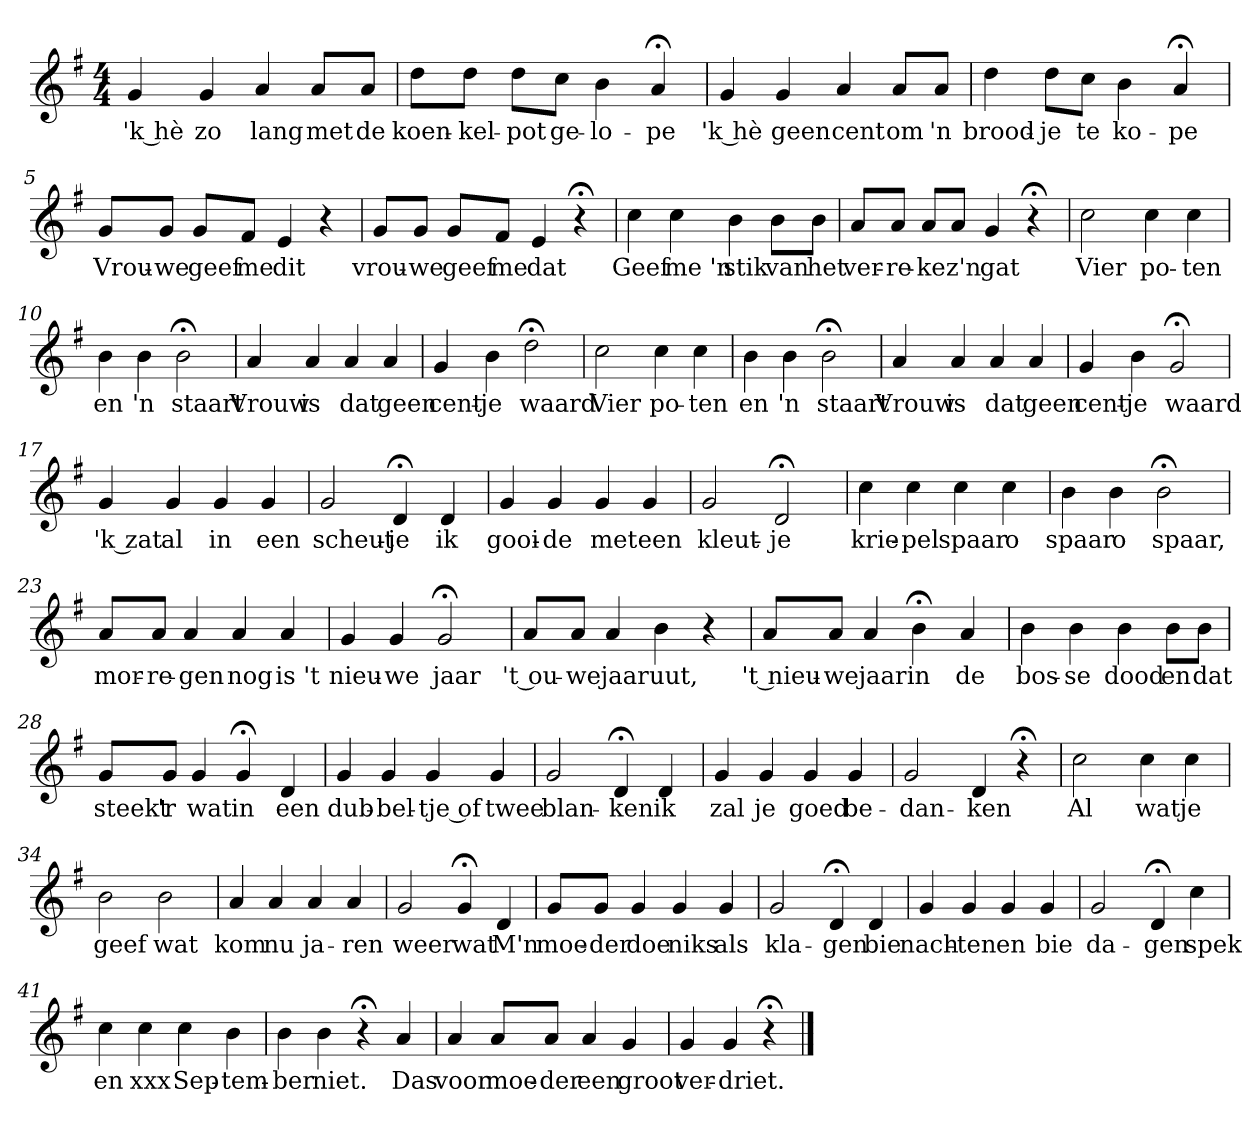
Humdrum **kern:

**kern	**text
*part1	*part1
*staff1	*staff1
*k[f#]	*
*G:	*
*M4/4	*
*MM120	*
=1	=1
4g	'k hè
4g	zo
4a	lang
8aL	met
8aJ	de
=2	=2
8ddL	koen-
8ddJ	-kel-
8ddL	-pot
8ccJ	ge-
4b	-lo-
4a;<	-pe
=3	=3
4g	'k hè
4g	geen
4a	cent
8aL	om
8aJ	'n
=4	=4
4dd	brood-
8ddL	-je
8ccJ	te
4b	ko-
4a;<	-pe
=5	=5
8gL	Vrou-
8gJ	-we
8gL	geef
8f#J	me
4e	dit
4r	.
=6	=6
8gL	vrou-
8gJ	-we
8gL	geef
8f#J	me
4e	dat
4r;<	.
=7	=7
4cc	Geef
4cc	me 'n
4b	stik
8bL	van
8bJ	het
=8	=8
8aL	ver-
8aJ	-re-
8aL	-ke
8aJ	z'n
4g	gat
4r;<	.
=9	=9
2cc	Vier
4cc	po-
4cc	-ten
=10	=10
4b	en
4b	'n
2b;<	staart
=11	=11
4a	Vrouw
4a	is
4a	dat
4a	geen
=12	=12
4g	cent-
4b	-je
2dd;<	waard
=13	=13
2cc	Vier
4cc	po-
4cc	-ten
=14	=14
4b	en
4b	'n
2b;<	staart
=15	=15
4a	Vrouw
4a	is
4a	dat
4a	geen
=16	=16
4g	cent-
4b	-je
2g;<	waard
=17	=17
4g	'k zat
4g	al
4g	in
4g	een
=18	=18
2g	scheut-
4d;<	-je
4d	ik
=19	=19
4g	gooi-
4g	-de
4g	met
4g	een
=20	=20
2g	kleut-
2d;<	-je
=21	=21
4cc	krie-
4cc	-pel
4cc	spaar
4cc	o
=22	=22
4b	spaar
4b	o
2b;<	spaar,
=23	=23
8aL	mor-
8aJ	-re-
4a	-gen
4a	nog
4a	is 't
=24	=24
4g	nieu-
4g	-we
2g;<	jaar
=25	=25
8aL	't ou-
8aJ	-we
4a	jaar
4b	uut,
4r	.
=26	=26
8aL	't nieu-
8aJ	-we
4a	jaar
4b;<	in
4a	de
=27	=27
4b	bos-
4b	-se
4b	dood
8bL	en
8bJ	dat
=28	=28
8gL	steekt
8gJ	'r
4g	wat
4g;<	in
4d	een
=29	=29
4g	dub-
4g	-bel-
4g	-tje of
4g	twee
=30	=30
2g	blan-
4d;<	-ken
4d	ik
=31	=31
4g	zal
4g	je
4g	goed
4g	be-
=32	=32
2g	-dan-
4d	-ken
4r;<	.
=33	=33
2cc	Al
4cc	wat
4cc	je
=34	=34
2b	geef
2b	wat
=35	=35
4a	kom
4a	nu
4a	ja-
4a	-ren
=36	=36
2g	weer
4g;<	wat
4d	M'n
=37	=37
8gL	moe-
8gJ	-der
4g	doe
4g	niks
4g	als
=38	=38
2g	kla-
4d;<	-gen
4d	bie
=39	=39
4g	nach-
4g	-ten
4g	en
4g	bie
=40	=40
2g	da-
4d;<	-gen
4cc	spek
=41	=41
4cc	en
4cc	xxx
4cc	Sep-
4b	-tem-
=42	=42
4b	-ber
4b	niet.
4r;<	.
4a	Das
=43	=43
4a	voor
8aL	moe-
8aJ	-der
4a	een
4g	groot
=44	=44
4g	ver-
4g	-driet.
4r;<	.
==	==
*-	*-
